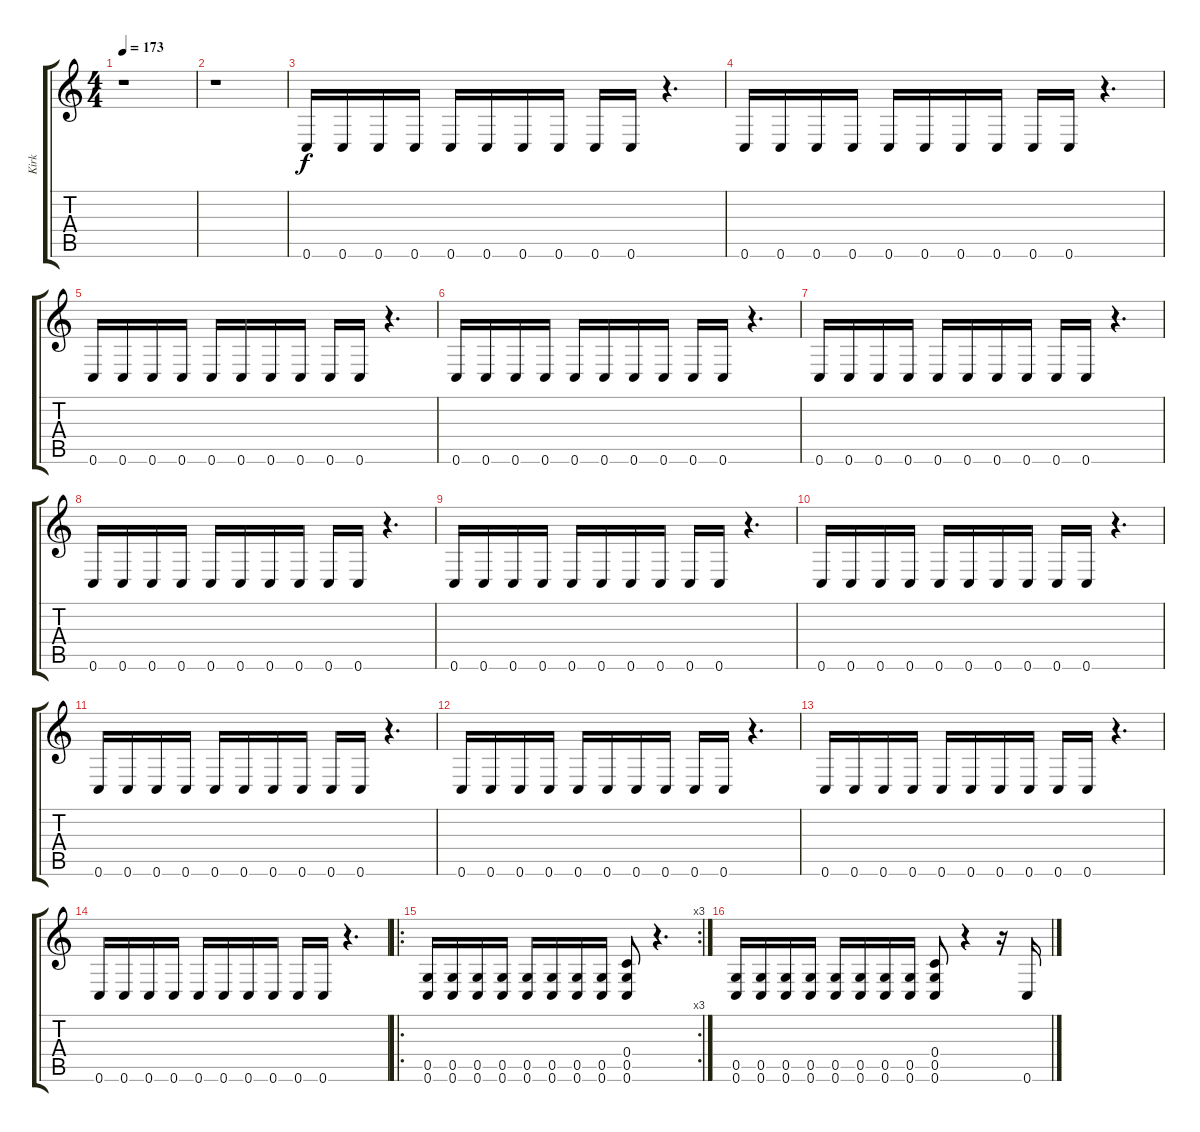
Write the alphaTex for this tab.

\track ("Kirk" "Kirk") {instrument distortionguitar}
\staff {score tabs}
\tuning (D4 A3 F3 C3 G2 C2) {hide}
\ts (4 4)
\tempo 173
\clef g2
\ks c
r.1{dy f instrument distortionguitar} |
r.1 |
0.6.16 0.6.16 0.6.16 0.6.16 0.6.16 0.6.16 0.6.16 0.6.16 0.6.16 0.6.16 r.4{d} |
0.6.16 0.6.16 0.6.16 0.6.16 0.6.16 0.6.16 0.6.16 0.6.16 0.6.16 0.6.16 r.4{d} |
0.6.16 0.6.16 0.6.16 0.6.16 0.6.16 0.6.16 0.6.16 0.6.16 0.6.16 0.6.16 r.4{d} |
0.6.16 0.6.16 0.6.16 0.6.16 0.6.16 0.6.16 0.6.16 0.6.16 0.6.16 0.6.16 r.4{d} |
0.6.16 0.6.16 0.6.16 0.6.16 0.6.16 0.6.16 0.6.16 0.6.16 0.6.16 0.6.16 r.4{d} |
0.6.16 0.6.16 0.6.16 0.6.16 0.6.16 0.6.16 0.6.16 0.6.16 0.6.16 0.6.16 r.4{d} |
0.6.16 0.6.16 0.6.16 0.6.16 0.6.16 0.6.16 0.6.16 0.6.16 0.6.16 0.6.16 r.4{d} |
0.6.16 0.6.16 0.6.16 0.6.16 0.6.16 0.6.16 0.6.16 0.6.16 0.6.16 0.6.16 r.4{d} |
0.6.16 0.6.16 0.6.16 0.6.16 0.6.16 0.6.16 0.6.16 0.6.16 0.6.16 0.6.16 r.4{d} |
0.6.16 0.6.16 0.6.16 0.6.16 0.6.16 0.6.16 0.6.16 0.6.16 0.6.16 0.6.16 r.4{d} |
0.6.16 0.6.16 0.6.16 0.6.16 0.6.16 0.6.16 0.6.16 0.6.16 0.6.16 0.6.16 r.4{d} |
0.6.16 0.6.16 0.6.16 0.6.16 0.6.16 0.6.16 0.6.16 0.6.16 0.6.16 0.6.16 r.4{d} |
\ro
\rc 3
(0.5 0.6).16 (0.5 0.6).16 (0.5 0.6).16 (0.5 0.6).16 (0.5 0.6).16 (0.5 0.6).16 (0.5 0.6).16 (0.5 0.6).16 (0.4 0.5 0.6).8 r.4{d} |
(0.5 0.6).16 (0.5 0.6).16 (0.5 0.6).16 (0.5 0.6).16 (0.5 0.6).16 (0.5 0.6).16 (0.5 0.6).16 (0.5 0.6).16 (0.4 0.5 0.6).8 r.4 r.16 0.6.16
